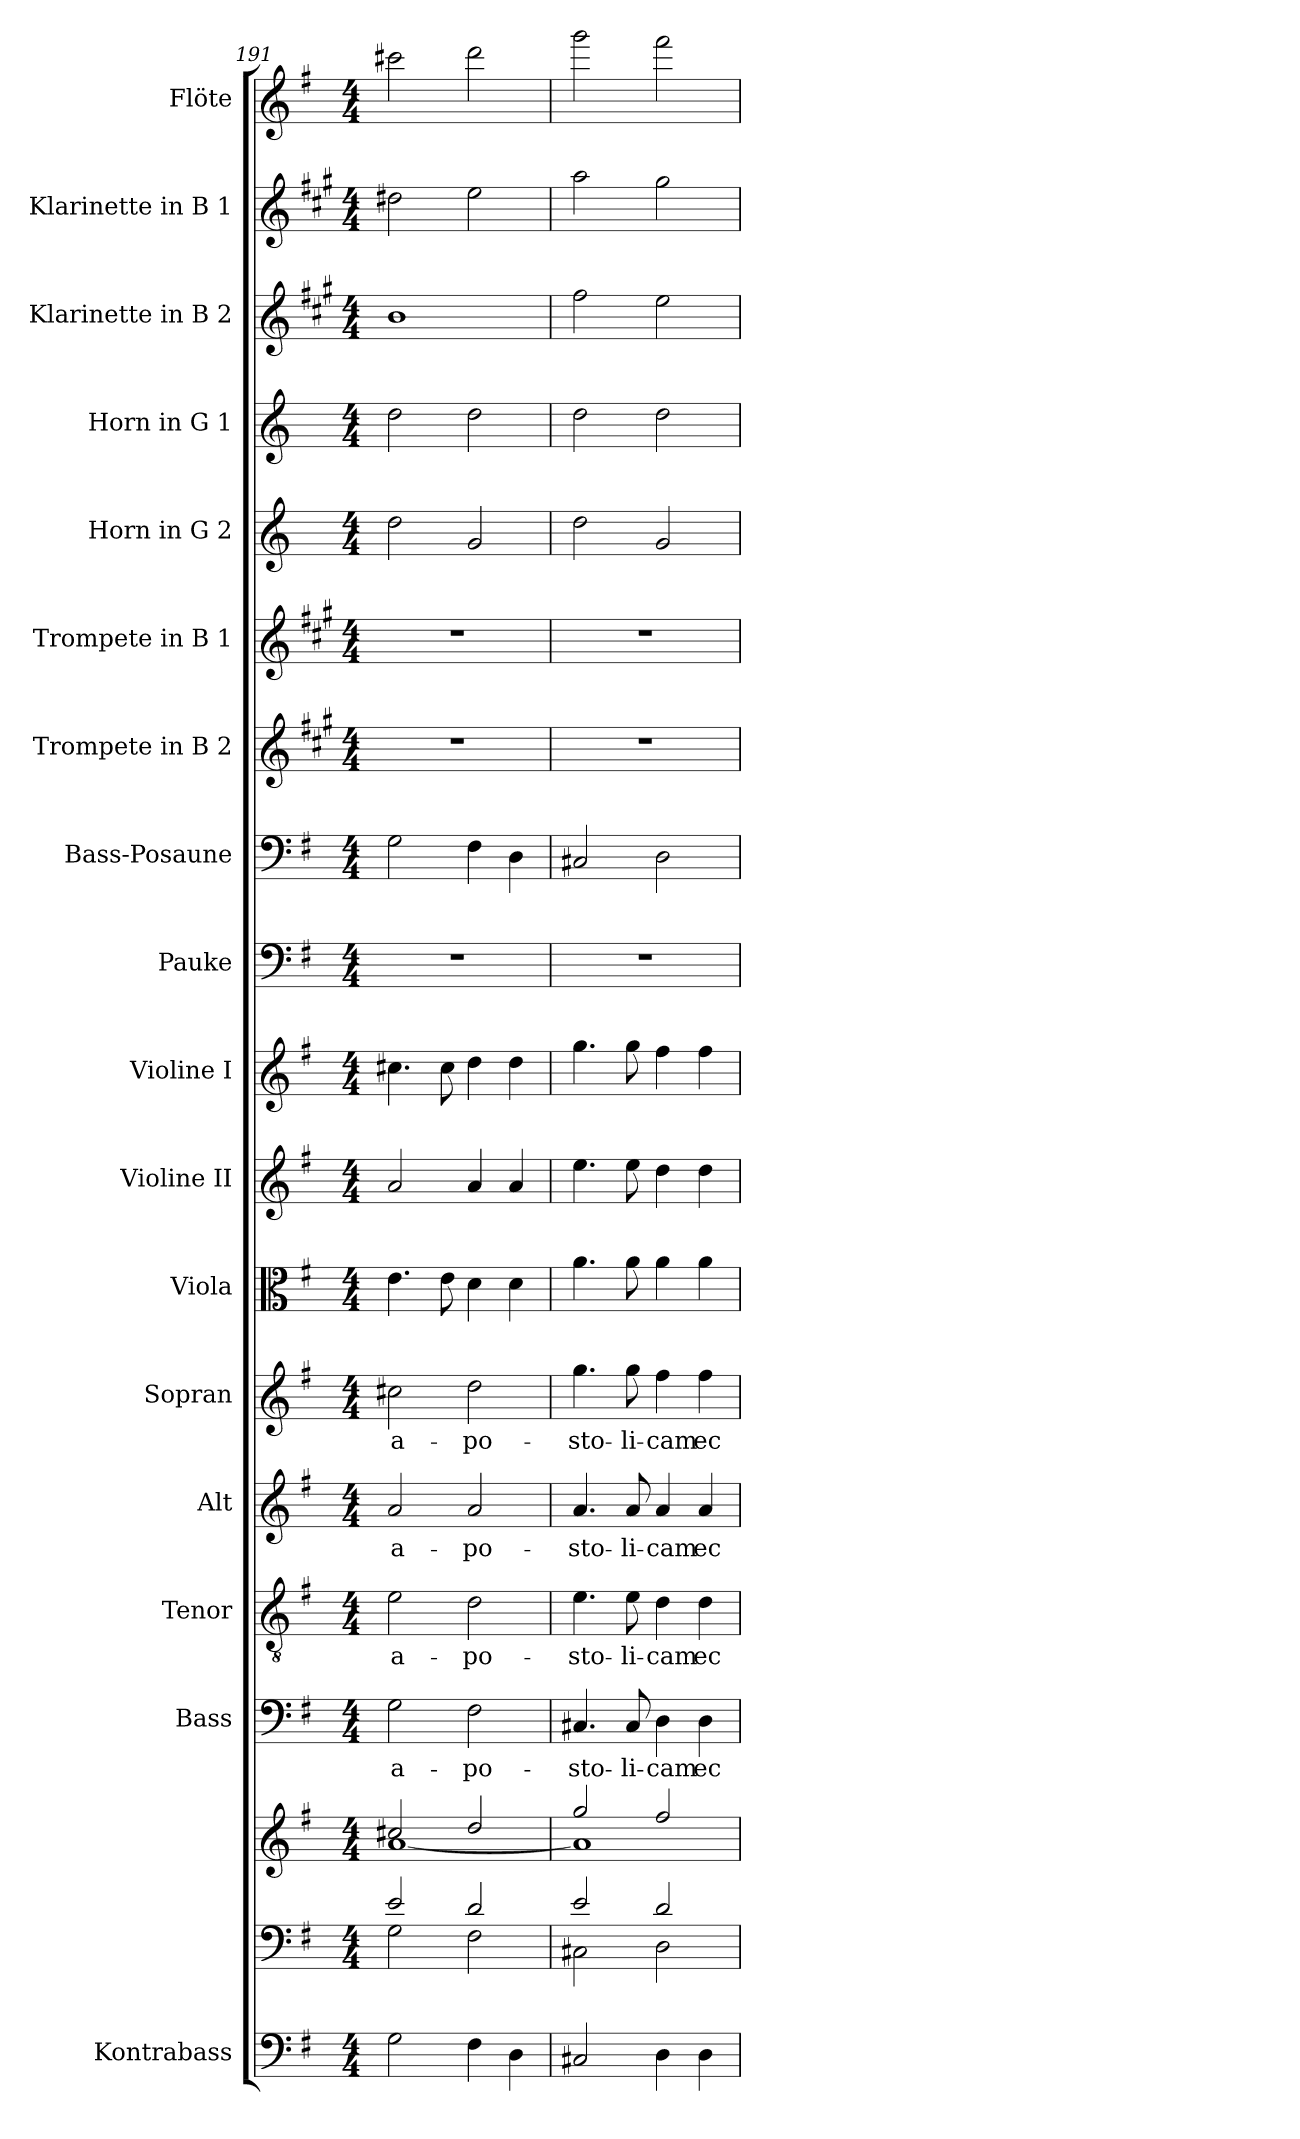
**kern	**kern	**kern	**kern	**text	**kern	**text	**kern	**text	**kern	**text	**kern	**kern	**kern	**kern	**kern	**kern	**kern	**kern	**kern	**kern	**kern	**kern
*part18	*part17	*part17	*part16	*part16	*part15	*part15	*part14	*part14	*part13	*part13	*part12	*part11	*part10	*part9	*part8	*part7	*part6	*part5	*part4	*part3	*part2	*part1
*staff19	*staff18	*staff17	*staff16	*staff16	*staff15	*staff15	*staff14	*staff14	*staff13	*staff13	*staff12	*staff11	*staff10	*staff9	*staff8	*staff7	*staff6	*staff5	*staff4	*staff3	*staff2	*staff1
*I"Kontrabass	*	*	*I"Bass	*	*I"Tenor	*	*I"Alt	*	*I"Sopran	*	*I"Viola	*I"Violine II	*I"Violine I	*I"Pauke	*I"Bass-Posaune	*I"Trompete in B 2	*I"Trompete in B 1	*I"Horn in G 2	*I"Horn in G 1	*I"Klarinette in B 2	*I"Klarinette in B 1	*I"Flöte
*I'Kb.	*	*	*I'B	*	*I'T	*	*I'A	*	*I'S	*	*I'Vla.	*I'Vl. II	*I'Vl. I	*I'Pk.	*I'B. Pos.	*	*	*I'Hrn. 2	*I'Hrn. 1	*	*	*I'Fl.
*clefF4	*clefF4	*clefG2	*clefF4	*	*clefGv2	*	*clefG2	*	*clefG2	*	*clefC3	*clefG2	*clefG2	*clefF4	*clefF4	*clefG2	*clefG2	*clefG2	*clefG2	*clefG2	*clefG2	*clefG2
*ITrd7c12	*	*	*	*	*	*	*	*	*	*	*	*	*	*	*	*ITrd1c2	*ITrd1c2	*ITrd3c5	*ITrd3c5	*ITrd1c2	*ITrd1c2	*
*k[f#]	*k[f#]	*k[f#]	*k[f#]	*	*k[f#]	*	*k[f#]	*	*k[f#]	*	*k[f#]	*k[f#]	*k[f#]	*k[f#]	*k[f#]	*k[f#]	*k[f#]	*k[f#]	*k[f#]	*k[f#]	*k[f#]	*k[f#]
*G:	*G:	*G:	*G:	*	*G:	*	*G:	*	*G:	*	*G:	*G:	*G:	*G:	*G:	*G:	*G:	*G:	*G:	*G:	*G:	*G:
*M4/4	*M4/4	*M4/4	*M4/4	*	*M4/4	*	*M4/4	*	*M4/4	*	*M4/4	*M4/4	*M4/4	*M4/4	*M4/4	*M4/4	*M4/4	*M4/4	*M4/4	*M4/4	*M4/4	*M4/4
=191	=191	=191	=191	=191	=191	=191	=191	=191	=191	=191	=191	=191	=191	=191	=191	=191	=191	=191	=191	=191	=191	=191
*	*^	*^	*	*	*	*	*	*	*	*	*	*	*	*	*	*	*	*	*	*	*	*
!	!	!	!	!	!	!LO:LY:b	!	!LO:LY:b	!	!LO:LY:b	!	!LO:LY:b	!	!	!	!	!	!	!	!	!	!	!	!
2GG\	2e/	2G\	2cc#X/	[<1a	2G\	a-	2e\	a-	2a/	a-	2cc#X\	a-	4.e\	2a/	4.cc#X\	1r	2G\	1r	1r	2a\	2a\	1a	2cc#X\	2ccc#X\
.	.	.	.	.	.	.	.	.	.	.	.	.	8e\	.	8cc#\	.	.	.	.	.	.	.	.	.
!	!	!	!	!	!	!LO:LY:b	!	!LO:LY:b	!	!LO:LY:b	!	!LO:LY:b	!	!	!	!	!	!	!	!	!	!	!	!
4FF#\	2d/	2F#\	2dd/	.	2F#\	-po-	2d\	-po-	2a/	-po-	2dd\	-po-	4d\	4a/	4dd\	.	4F#\	.	.	2d/	2a\	.	2dd\	2ddd\
4DD\	.	.	.	.	.	.	.	.	.	.	.	.	4d\	4a/	4dd\	.	4D\	.	.	.	.	.	.	.
=192	=192	=192	=192	=192	=192	=192	=192	=192	=192	=192	=192	=192	=192	=192	=192	=192	=192	=192	=192	=192	=192	=192	=192	=192
!	!	!	!	!	!	!LO:LY:b	!	!LO:LY:b	!	!LO:LY:b	!	!LO:LY:b	!	!	!	!	!	!	!	!	!	!	!	!
2CC#X/	2e/	2C#X\	2gg/	1a]	4.C#X/	-sto-	4.e\	-sto-	4.a/	-sto-	4.gg\	-sto-	4.a\	4.ee\	4.gg\	1r	2C#X/	1r	1r	2a\	2a\	2ee\	2gg\	2ggg\
!	!	!	!	!	!	!LO:LY:b	!	!LO:LY:b	!	!LO:LY:b	!	!LO:LY:b	!	!	!	!	!	!	!	!	!	!	!	!
.	.	.	.	.	8C#/	-li-	8e\	-li-	8a/	-li-	8gg\	-li-	8a\	8ee\	8gg\	.	.	.	.	.	.	.	.	.
!	!	!	!	!	!	!LO:LY:b	!	!LO:LY:b	!	!LO:LY:b	!	!LO:LY:b	!	!	!	!	!	!	!	!	!	!	!	!
4DD\	2d/	2D\	2ff#/	.	4D\	-cam	4d\	-cam	4a/	-cam	4ff#\	-cam	4a\	4dd\	4ff#\	.	2D\	.	.	2d/	2a\	2dd\	2ff#\	2fff#\
!	!	!	!	!	!	!LO:LY:b	!	!LO:LY:b	!	!LO:LY:b	!	!LO:LY:b	!	!	!	!	!	!	!	!	!	!	!	!
4DD\	.	.	.	.	4D\	ec-	4d\	ec-	4a/	ec-	4ff#\	ec-	4a\	4dd\	4ff#\	.	.	.	.	.	.	.	.	.
*	*v	*v	*	*	*	*	*	*	*	*	*	*	*	*	*	*	*	*	*	*	*	*	*	*
*	*	*v	*v	*	*	*	*	*	*	*	*	*	*	*	*	*	*	*	*	*	*	*	*
=	=	=	=	=	=	=	=	=	=	=	=	=	=	=	=	=	=	=	=	=	=	=
*-	*-	*-	*-	*-	*-	*-	*-	*-	*-	*-	*-	*-	*-	*-	*-	*-	*-	*-	*-	*-	*-	*-
